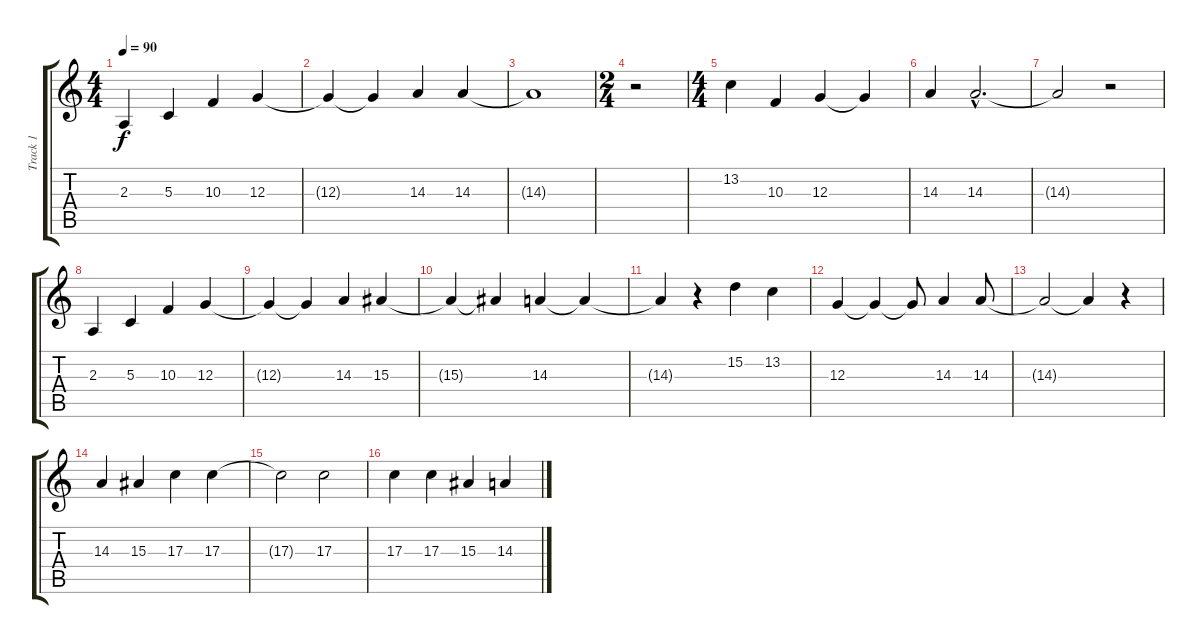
\track ("Track 1" "Track 1") {instrument stringensemble2}
\staff {score tabs}
\tuning (E4 B3 G3 D3 A2 E2) {hide}
\ts (4 4)
\tempo 90
\clef g2
\ks c
2.3.4{dy f instrument stringensemble2} 5.3.4 10.3.4 12.3.4 |
12.3{t}.4 12.3{t}.4 14.3.4 14.3.4 |
14.3{t}.1 |
\ts (2 4)
r.2 |
\ts (4 4)
13.2.4 10.3.4 12.3.4 12.3{t}.4 |
14.3.4 14.3{hac}.2{d} |
14.3{t}.2 r.2 |
2.3.4 5.3.4 10.3.4 12.3.4 |
12.3{t}.4 12.3{t}.4 14.3.4 15.3.4 |
15.3{t}.4 15.3{t}.4 14.3.4 14.3{t}.4 |
14.3{t}.4 r.4 15.2.4 13.2.4 |
12.3.4 12.3{t}.4 12.3{t}.8 14.3.4 14.3.8 |
14.3{t}.2 14.3{t}.4 r.4 |
14.3.4 15.3.4 17.3.4 17.3.4 |
17.3{t}.2 17.3.2 |
17.3.4 17.3.4 15.3.4 14.3.4
